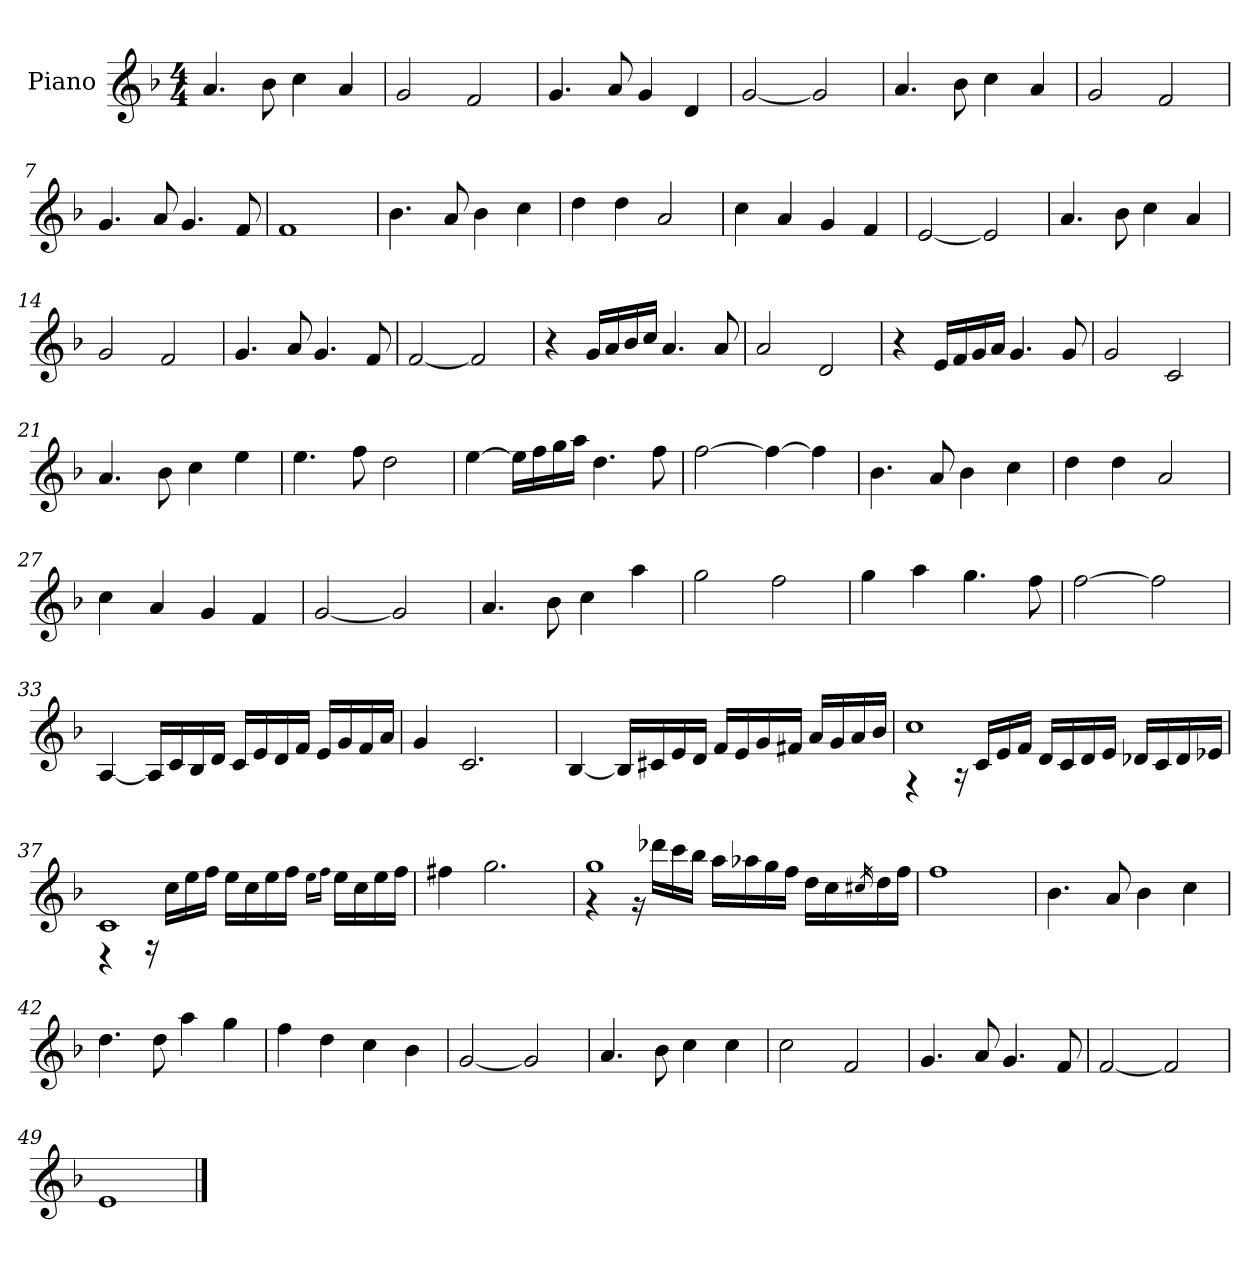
**kern
*part1
*staff1
*I"Piano
*I'Pno.
*clefG2
*k[b-]
*M4/4
=1
4.a/
8b-\
4cc\
4a/
=2
2g/
2f/
=3
4.g/
8a/
4g/
4d/
=4
[2g/
2g/]
=5
4.a/
8b-\
4cc\
4a/
!!LO:LB:g=z
=6
2g/
2f/
=7
4.g/
8a/
4.g/
8f/
=8
1f
=9
4.b-\
8a/
4b-\
4cc\
=10
4dd\
4dd\
2a/
=11
4cc\
4a/
4g/
4f/
!!LO:LB:g=z
=12
[2e/
2e/]
=13
4.a/
8b-\
4cc\
4a/
=14
2g/
2f/
=15
4.g/
8a/
4.g/
8f/
=16
[2f/
2f/]
!!LO:LB:g=z
=17
4r
16g/LL
16a/
16b-/
16cc/JJ
4.a/
8a/
=18
2a/
2d/
=19
4r
16e/LL
16f/
16g/
16a/JJ
4.g/
8g/
=20
2g/
2c/
=21
4.a/
8b-\
4cc\
4ee\
=22
4.ee\
8ff\
2dd\
!!LO:LB:g=z
=23
[4ee\
16ee\LL]
16ff\
16gg\
16aa\JJ
4.dd\
8ff\
=24
[2ff\
4ff\_
4ff\]
=25
4.b-\
8a/
4b-\
4cc\
=26
4dd\
4dd\
2a/
=27
4cc\
4a/
4g/
4f/
=28
[2g/
2g/]
!!LO:LB:g=z
=29
4.a/
8b-\
4cc\
4aa\
=30
2gg\
2ff\
=31
4gg\
4aa\
4.gg\
8ff\
=32
[2ff\
2ff\]
!!LO:LB:g=z
=33
[4A/
16A/LL]
16c/
16B-/
16d/JJ
16c/LL
16e/
16d/
16f/JJ
16e/LL
16g/
16f/
16a/JJ
=34
4g/
2.c/
=35
[4B-/
16B-/LL]
16c#X/
16e/
16d/JJ
16f/LL
16e/
16g/
16f#X/JJ
16a/LL
16g/
16a/
16b-/JJ
!!LO:LB:g=z
=36
*^
1cc	4rF
.	16r
.	16c/LL
.	16e/
.	16f/JJ
.	16d/LL
.	16c/
.	16d/
.	16e/JJ
.	16d-X/LL
.	16c/
.	16d-/
.	16e-X/JJ
=37	=37
1c	4r
.	16r
.	16cc\LL
.	16ee\
.	16ff\JJ
.	16ee\LL
.	16cc\
.	16ee\
.	16ff\JJ
.	16qee\LL
.	16qff\JJ
.	16ee\LL
.	16cc\
.	16ee\
.	16ff\JJ
*v	*v
=38
4ff#X\
2.gg\
!!LO:LB:g=z
=39
*^
1gg	4r
.	16r
.	16ddd-X\LL
.	16ccc\
.	16bb-\JJ
.	16aa\LL
.	16aa-X\
.	16gg\
.	16ff\JJ
.	16dd\LL
.	16cc\
.	16qcc#X/
.	16dd\
.	16ff\JJ
*v	*v
=40
1ff
=41
4.b-\
8a/
4b-\
4cc\
=42
4.dd\
8dd\
4aa\
4gg\
!!LO:LB:g=z
=43
4ff\
4dd\
4cc\
4b-\
=44
[2g/
2g/]
=45
4.a/
8b-\
4cc\
4cc\
=46
2cc\
2f/
=47
4.g/
8a/
4.g/
8f/
!!LO:PB:g=z
=48
[2f/
2f/]
=49
1e
==
*-
